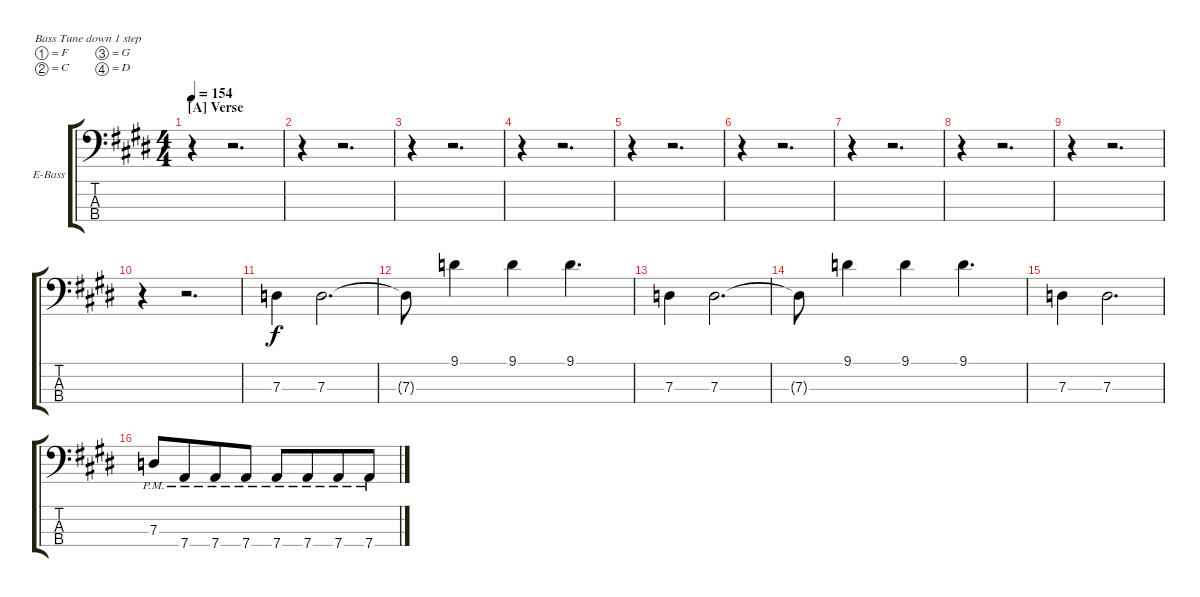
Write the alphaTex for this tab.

\defaultSystemsLayout 4
\bracketExtendMode groupsimilarinstruments
\firstSystemTrackNameOrientation horizontal
\otherSystemsTrackNameOrientation horizontal
\track ("Anders Kjølholm" "E-Bass") {instrument electricbassfinger}
\staff {score tabs}
\tuning (F2 C2 G1 D1)
\ts (4 4)
\beaming (8 4 4)
\section ("A" "Verse")
\tempo 154
\clef f4
\scale
0.544118
\ks e
r.4{dy f instrument electricbassfinger} r.2{d} |
\scale
0.227941 r.4 r.2{d} |
\scale
0.227941 r.4 r.2{d} |
\scale
0.333333 r.4 r.2{d} |
\scale
0.333333 r.4 r.2{d} |
\scale
0.333333 r.4 r.2{d} |
\scale
0.333333 r.4 r.2{d} |
\scale
0.333333 r.4 r.2{d} |
\scale
0.333333 r.4 r.2{d} |
\scale
0.333333 r.4 r.2{d} |
\scale
0.333333 7.3.4 7.3.2{d} |
\scale
0.333333 7.3{t}.8 9.1.4 9.1.4 9.1.4{d} |
\scale
0.333333 7.3.4 7.3.2{d} |
\scale
0.333333 7.3{t}.8 9.1.4 9.1.4 9.1.4{d} |
\scale
0.333333 7.3.4 7.3.2{d} |
\scale
0.333333 7.3{pm}.8 7.4{pm}.8 7.4{pm}.8 7.4{pm}.8 7.4{pm}.8 7.4{pm}.8 7.4{pm}.8 7.4{pm}.8
